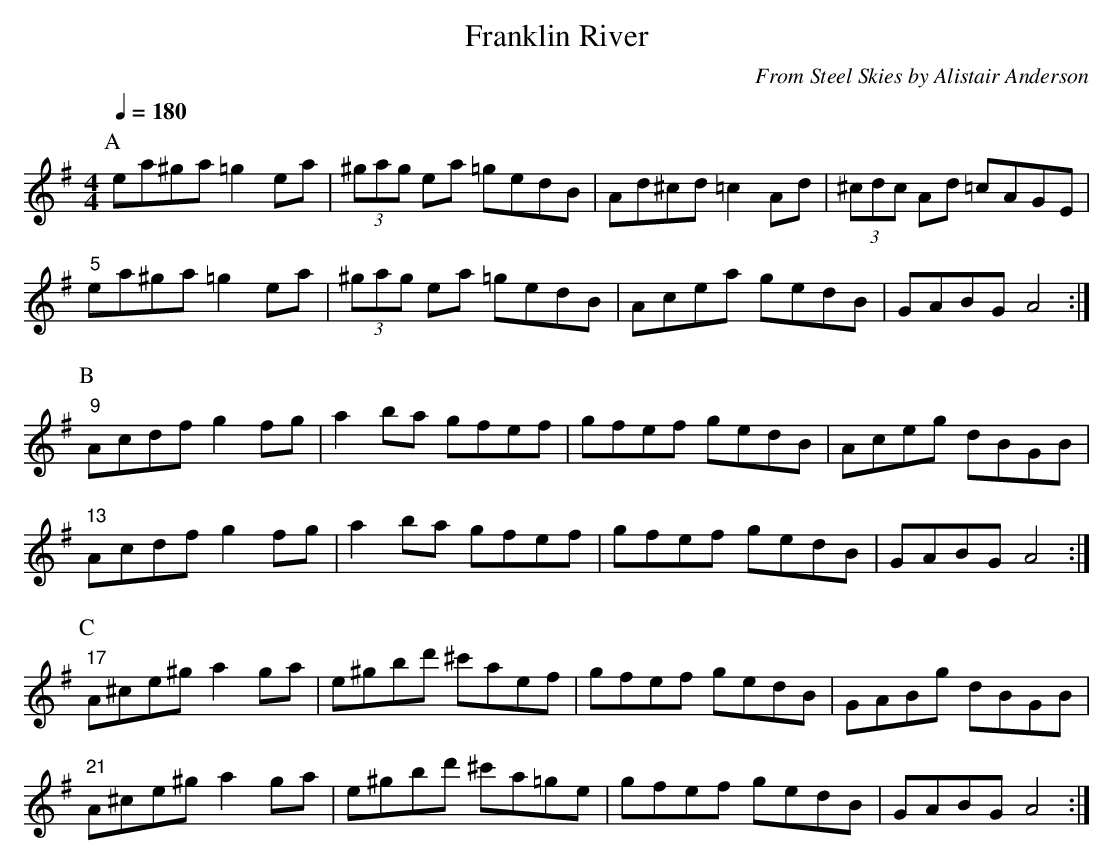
X:1
T:Franklin River
C: From Steel Skies by Alistair Anderson
Q:1/4=180
M:4/4
L:1/8
K:A dorian
P:A
ea^ga =g2 ea | (3^gag ea =gedB | Ad^cd =c2 Ad | (3^cdc Ad =cAGE |
"5"eat^ga =g2 ea | (3^gag ea =gedB | Acea gedB | GABG A4 :|
P:B
"9"Acdf g2 fg | a2 ba gfef | gfef gedB |Aceg dBGB |
"13"Acdf g2 fg | a2 ba gfef | gfef gedB | GABG A4 :|
P:C
"17"A^ce^g a2 ga | e^gbd' ^c'aef | gfef gedB | GABg dBGB |
"21"A^ce^g a2 ga | e^gbd' ^c'a=ge | gfef gedB | GABG A4 :|
